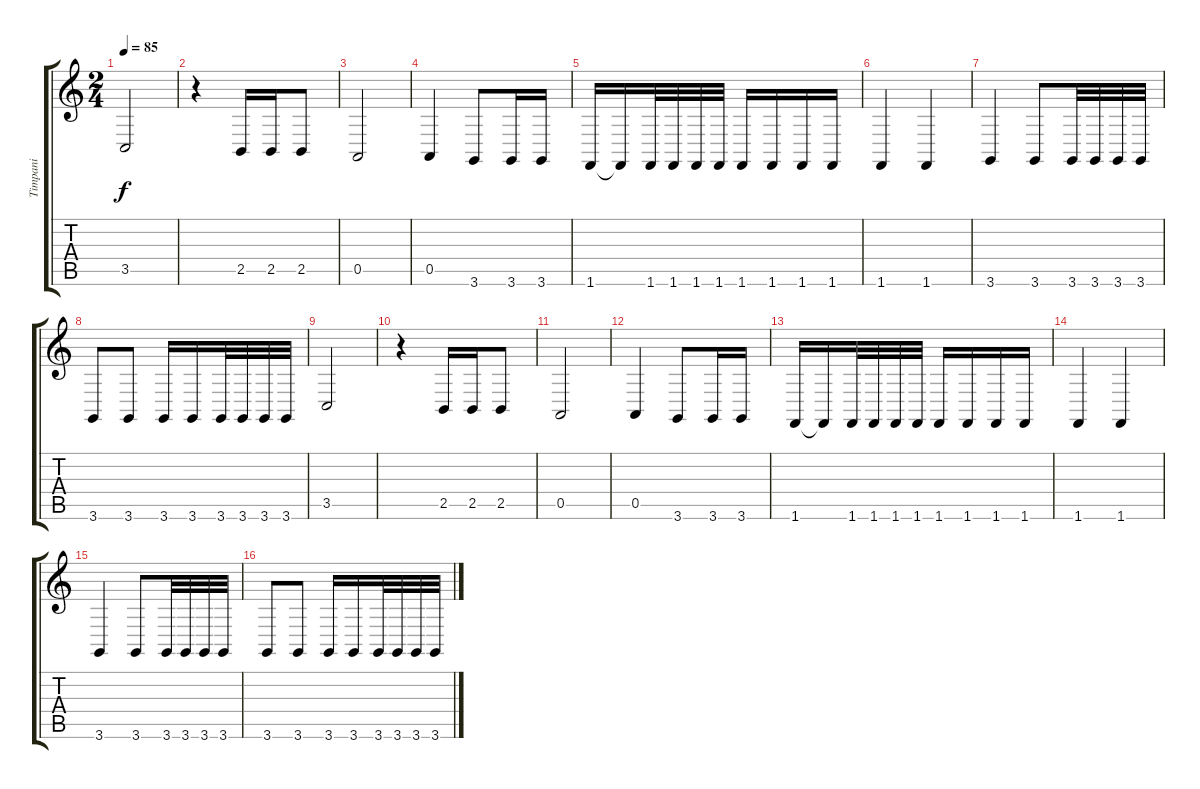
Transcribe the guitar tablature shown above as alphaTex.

\track ("Timpani" "Timpani") {instrument timpani}
\staff {score tabs}
\tuning (E4 B3 G3 D3 A2 E2) {hide}
\ts (2 4)
\tempo 85
\clef g2
\ks c
3.5.2{dy f} |
r.4 2.5.16 2.5.16 2.5.8 |
0.5.2 |
0.5.4 3.6.8 3.6.16 3.6.16 |
1.6.16{volume 8} 1.6{t}.16 1.6.32 1.6.32 1.6.32 1.6.32 1.6.16{volume 13} 1.6.16 1.6.16 1.6.16 |
1.6.4 1.6.4 |
3.6.4 3.6.8 3.6.32 3.6.32 3.6.32 3.6.32 |
3.6.8 3.6.8 3.6.16 3.6.16 3.6.32 3.6.32 3.6.32 3.6.32 |
3.5.2 |
r.4 2.5.16 2.5.16 2.5.8 |
0.5.2 |
0.5.4 3.6.8 3.6.16 3.6.16 |
1.6.16{volume 8} 1.6{t}.16 1.6.32 1.6.32 1.6.32 1.6.32 1.6.16{volume 13} 1.6.16 1.6.16 1.6.16 |
1.6.4 1.6.4 |
3.6.4 3.6.8 3.6.32 3.6.32 3.6.32 3.6.32 |
3.6.8 3.6.8 3.6.16 3.6.16 3.6.32 3.6.32 3.6.32 3.6.32
